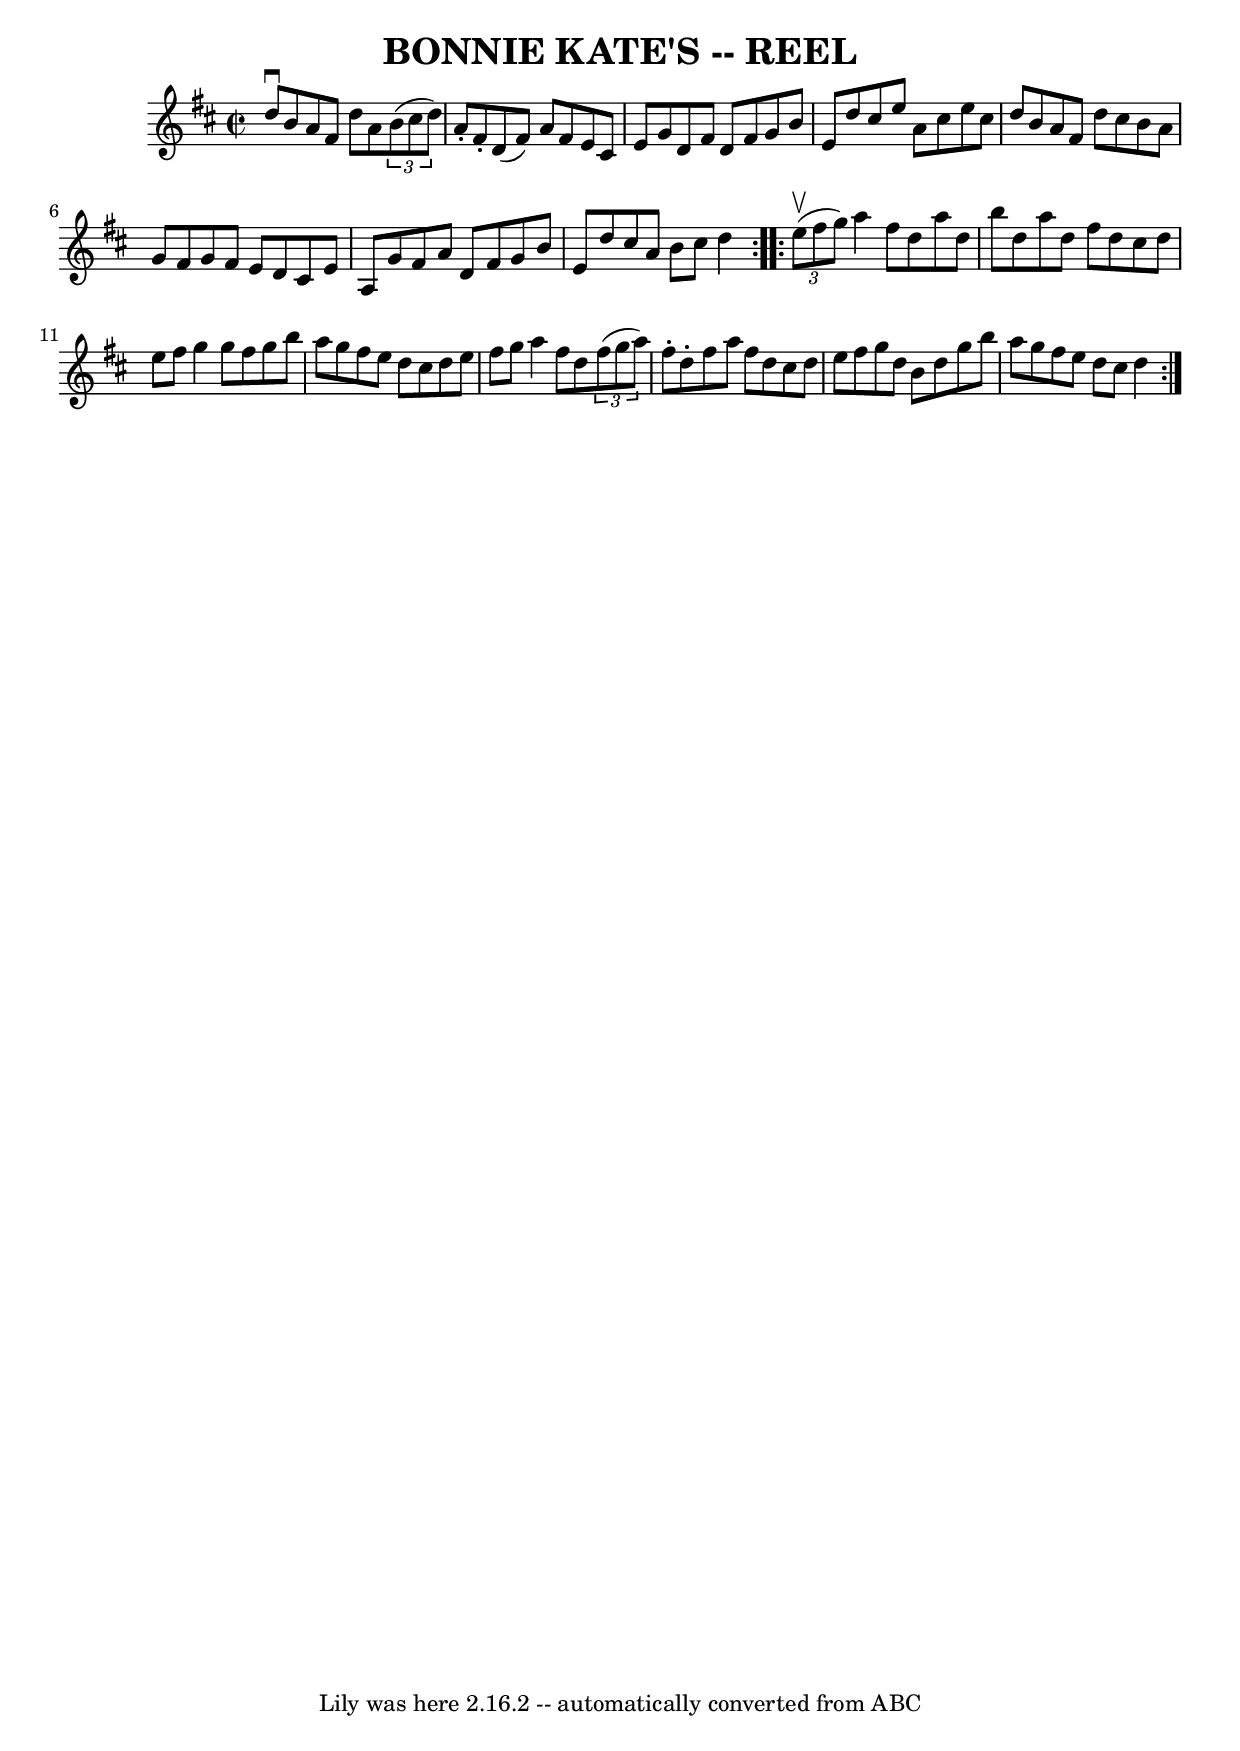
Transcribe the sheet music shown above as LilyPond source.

\version "2.16.2"
\include "Mammoth.ily"
\header {
  %% book = "Ryan's Mammoth Collection of Fiddle Tunes"
  crossRefNumber = "1"
  footnotes = ""
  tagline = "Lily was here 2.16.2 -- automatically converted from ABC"
  title = "BONNIE KATE'S -- REEL"

}
voicedefault =  {



  \repeat volta 2 {

    \override Staff.TimeSignature #'style = #'C
    \time 2/2 
    \key d \major
    d''8^\downbow b'8        |
    a'8 fis'8  
    d''8 a'8    \times 2/3 { b'8 (cis''8 d''8) 
			   } a'8-. fis'8-.   |
    d'8 (fis'8) a'8 fis'8 e'8 cis'8 e'8 g'8  
    |
    d'8 fis'8 d'8 fis'8 g'8 b'8 e'8 d''8    
    |
    cis''8 e''8 a'8 cis''8 e''8 cis''8 d''8 b'8     
    |
    a'8 fis'8 d''8 cis''8 b'8 a'8 g'8 fis'8    
    |
    g'8 fis'8 e'8 d'8 cis'8 e'8 a8 g'8    |
    
    fis'8 a'8 d'8 fis'8 g'8 b'8 e'8 d''8    |
    cis''8 
    a'8 b'8 cis''8 d''4    
  }     
  \repeat volta 2 {
    \times 2/3 {   
      e''8 (^\upbow fis''8 g''8) 
    }       |
    a''4 fis''8 d''8    
    a''8 d''8 b''8 d''8    |
    a''8 d''8 fis''8 d''8    
    cis''8 d''8 e''8 fis''8    |
    g''4 g''8 fis''8 g''8   
    b''8 a''8 g''8    |
    fis''8 e''8 d''8 cis''8 d''8    
    e''8 fis''8 g''8        |
    a''4 fis''8 d''8    \times 2/3 { 
      fis''8 (g''8 a''8) 
    } fis''8-. d''8-.   |
    fis''8    
    a''8 fis''8 d''8 cis''8 d''8 e''8 fis''8    |
    g''8   
    d''8 b'8 d''8 g''8 b''8 a''8 g''8    |
    fis''8    
    e''8 d''8 cis''8 d''4    
  }   

}

\score{
  <<

    \context Staff="default"
    {
      \voicedefault 
      
    }

  >>
  \layout {
    
  }
  \midi {
  }

}
